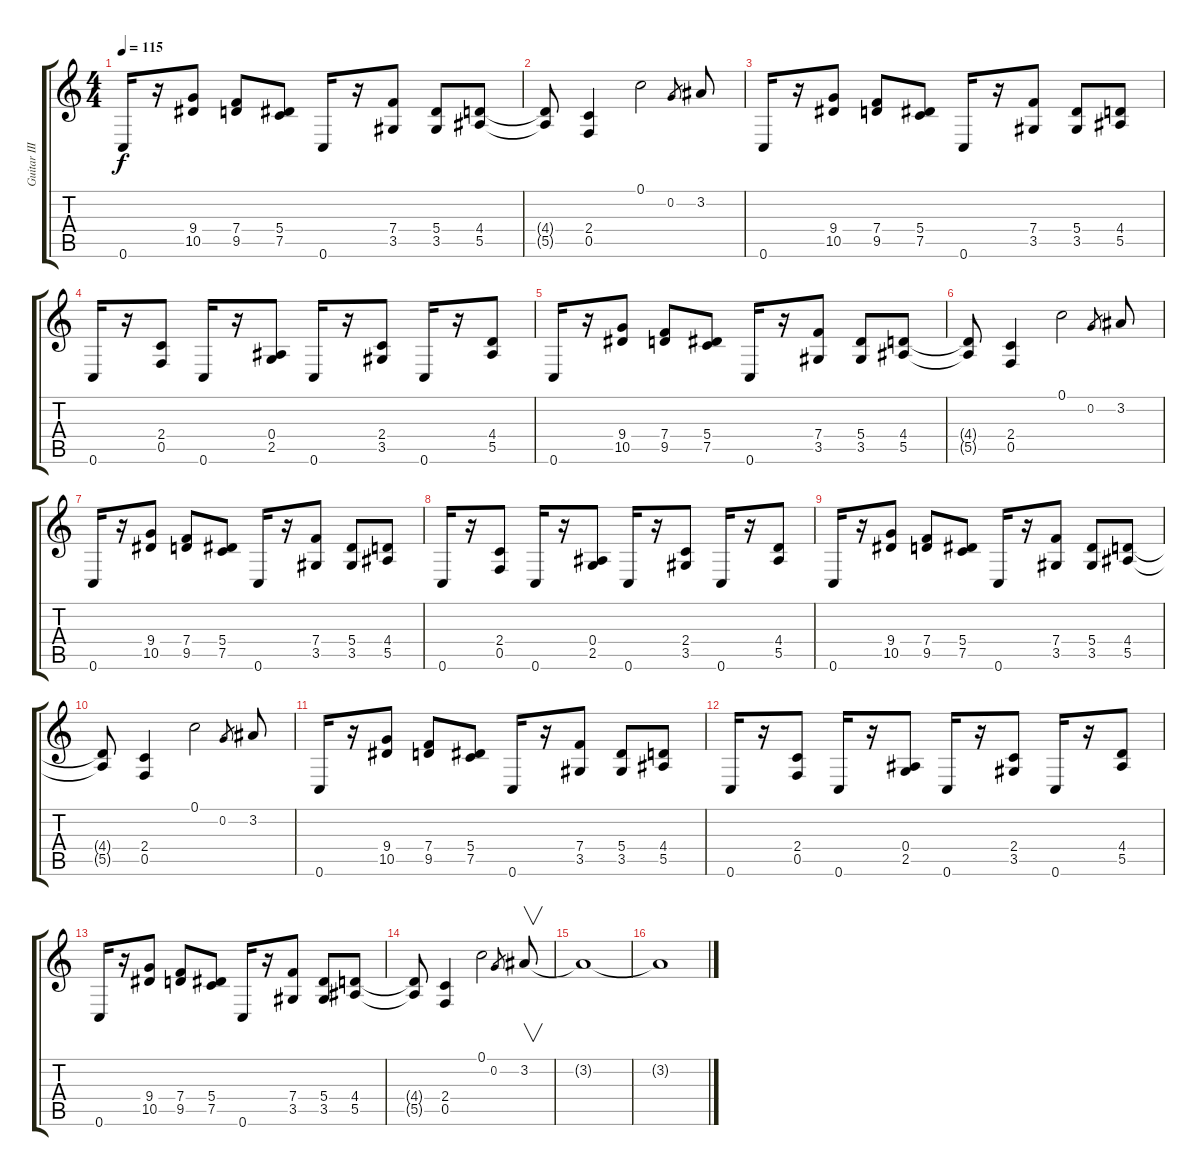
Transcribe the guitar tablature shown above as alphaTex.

\track ("Guitar III" "Guitar III") {instrument distortionguitar}
\staff {score tabs}
\tuning (C4 G3 Eb3 Bb2 F2 C2) {hide}
\ts (4 4)
\tempo 115
\clef g2
\ks c
0.6.16{dy f} r.16 (9.4 10.5).8 (7.4 9.5).8 (5.4 7.5).8 0.6.16 r.16 (7.4 3.5).8 (5.4 3.5).8 (4.4 5.5).8 |
(4.4{t} 5.5{t}).8 (2.4 0.5).4 0.1.2 0.2.8{gr} 3.2.8 |
0.6.16 r.16 (9.4 10.5).8 (7.4 9.5).8 (5.4 7.5).8 0.6.16 r.16 (7.4 3.5).8 (5.4 3.5).8 (4.4 5.5).8 |
0.6.16 r.16 (2.4 0.5).8 0.6.16 r.16 (0.4 2.5).8 0.6.16 r.16 (2.4 3.5).8 0.6.16 r.16 (4.4 5.5).8 |
0.6.16 r.16 (9.4 10.5).8 (7.4 9.5).8 (5.4 7.5).8 0.6.16 r.16 (7.4 3.5).8 (5.4 3.5).8 (4.4 5.5).8 |
(4.4{t} 5.5{t}).8 (2.4 0.5).4 0.1.2 0.2.8{gr} 3.2.8 |
0.6.16 r.16 (9.4 10.5).8 (7.4 9.5).8 (5.4 7.5).8 0.6.16 r.16 (7.4 3.5).8 (5.4 3.5).8 (4.4 5.5).8 |
0.6.16 r.16 (2.4 0.5).8 0.6.16 r.16 (0.4 2.5).8 0.6.16 r.16 (2.4 3.5).8 0.6.16 r.16 (4.4 5.5).8 |
0.6.16 r.16 (9.4 10.5).8 (7.4 9.5).8 (5.4 7.5).8 0.6.16 r.16 (7.4 3.5).8 (5.4 3.5).8 (4.4 5.5).8 |
(4.4{t} 5.5{t}).8 (2.4 0.5).4 0.1.2 0.2.8{gr} 3.2.8 |
0.6.16 r.16 (9.4 10.5).8 (7.4 9.5).8 (5.4 7.5).8 0.6.16 r.16 (7.4 3.5).8 (5.4 3.5).8 (4.4 5.5).8 |
0.6.16 r.16 (2.4 0.5).8 0.6.16 r.16 (0.4 2.5).8 0.6.16 r.16 (2.4 3.5).8 0.6.16 r.16 (4.4 5.5).8 |
0.6.16 r.16 (9.4 10.5).8 (7.4 9.5).8 (5.4 7.5).8 0.6.16 r.16 (7.4 3.5).8 (5.4 3.5).8 (4.4 5.5).8 |
(4.4{t} 5.5{t}).8 (2.4 0.5).4 0.1.2 0.2.8{gr} 3.2.8{v} |
3.2{t}.1 |
3.2{t}.1
